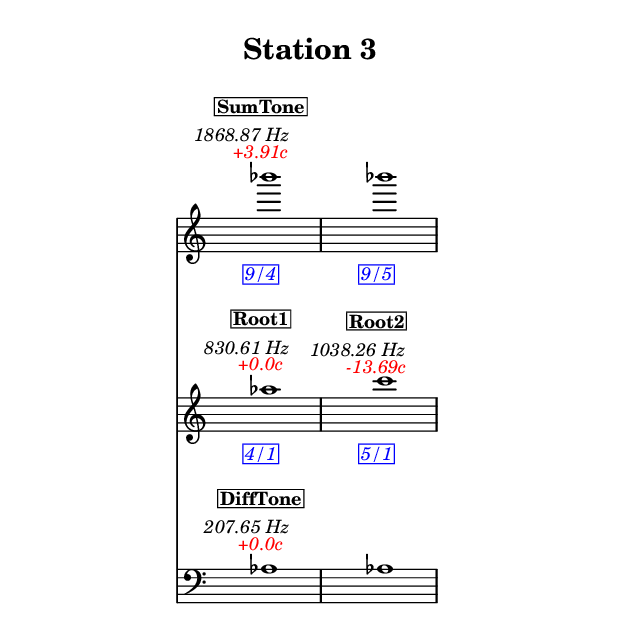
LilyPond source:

\version "2.20.0"
\language "english"

#(set-default-paper-size "a6" 'portrait)
#(set-global-staff-size 16)

\header {
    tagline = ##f
    title = \markup {
        \pad-around
            #3
            "Station 3"
        }
}

\layout {
    indent = #25
}

\paper {
    systems-per-page = 1
}

\score {
    \new Score
    <<
        \new Staff
        \with
        {
            \remove Time_signature_engraver
        }
        {
            \clef "treble"
            bf'''1
            - \tweak color #red
            ^ \markup {
                \halign
                    #0
                    \italic
                        {
                            +3.91c
                        }
                }
            ^ \markup {
                \halign
                    #1
                    \italic
                        {
                            1868.87
                            Hz
                        }
                }
            ^ \markup {
                \pad-around
                    #1
                    \box
                        \vcenter
                            \halign
                                #0
                                \bold
                                    {
                                        SumTone
                                    }
                }
            - \tweak color #blue
            _ \markup {
                \pad-around
                    #1
                    \box
                        \halign
                            #0
                            \italic
                                {
                                    9/4
                                }
                }
            \override Score.NonMusicalPaperColumn.padding = #5
            \clef "treble"
            bf'''1
            - \tweak color #blue
            _ \markup {
                \pad-around
                    #1
                    \box
                        \halign
                            #0
                            \italic
                                {
                                    9/5
                                }
                }
        }
        \new Staff
        \with
        {
            \remove Time_signature_engraver
        }
        {
            \clef "treble"
            af''1
            - \tweak color #red
            ^ \markup {
                \halign
                    #0
                    \italic
                        {
                            +0.0c
                        }
                }
            ^ \markup {
                \halign
                    #1
                    \italic
                        {
                            830.61
                            Hz
                        }
                }
            ^ \markup {
                \pad-around
                    #1
                    \box
                        \vcenter
                            \halign
                                #0
                                \bold
                                    {
                                        Root1
                                    }
                }
            - \tweak color #blue
            _ \markup {
                \pad-around
                    #1
                    \box
                        \halign
                            #0
                            \italic
                                {
                                    4/1
                                }
                }
            \clef "treble"
            c'''1
            - \tweak color #red
            ^ \markup {
                \halign
                    #0
                    \italic
                        {
                            -13.69c
                        }
                }
            ^ \markup {
                \halign
                    #1
                    \italic
                        {
                            1038.26
                            Hz
                        }
                }
            ^ \markup {
                \pad-around
                    #1
                    \box
                        \vcenter
                            \halign
                                #0
                                \bold
                                    {
                                        Root2
                                    }
                }
            - \tweak color #blue
            _ \markup {
                \pad-around
                    #1
                    \box
                        \halign
                            #0
                            \italic
                                {
                                    5/1
                                }
                }
        }
        \new Staff
        \with
        {
            \remove Time_signature_engraver
        }
        {
            \clef "bass"
            af1
            - \tweak color #red
            ^ \markup {
                \halign
                    #0
                    \italic
                        {
                            +0.0c
                        }
                }
            ^ \markup {
                \halign
                    #1
                    \italic
                        {
                            207.65
                            Hz
                        }
                }
            ^ \markup {
                \pad-around
                    #1
                    \box
                        \vcenter
                            \halign
                                #0
                                \bold
                                    {
                                        DiffTone
                                    }
                }
            \clef "bass"
            af1
        }
    >>
}